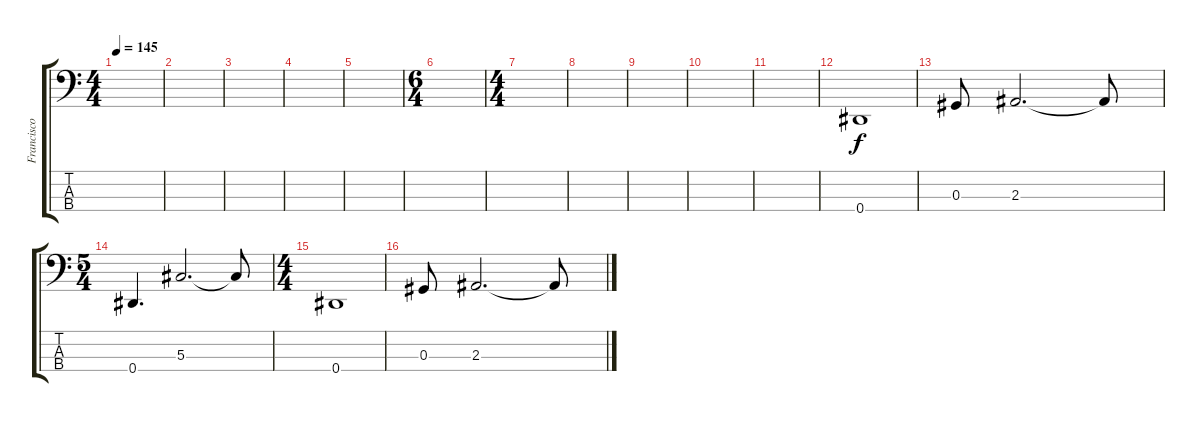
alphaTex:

\track ("Francisco Fidalgo" "Francisco ") {instrument electricbasspick}
\staff {score tabs}
\tuning (Gb2 Db2 Ab1 Eb1) {hide}
\ts (4 4)
\tempo 145
\clef f4
\ks c
|
|
|
|
|
\ts (6 4)
|
\ts (4 4)
|
|
|
|
|
0.4.1 |
0.3.8 2.3.2{d} 2.3{t}.8 |
\ts (5 4)
0.4.4{d} 5.3.2{d} 5.3{t}.8 |
\ts (4 4)
0.4.1 |
0.3.8 2.3.2{d} 2.3{t}.8
